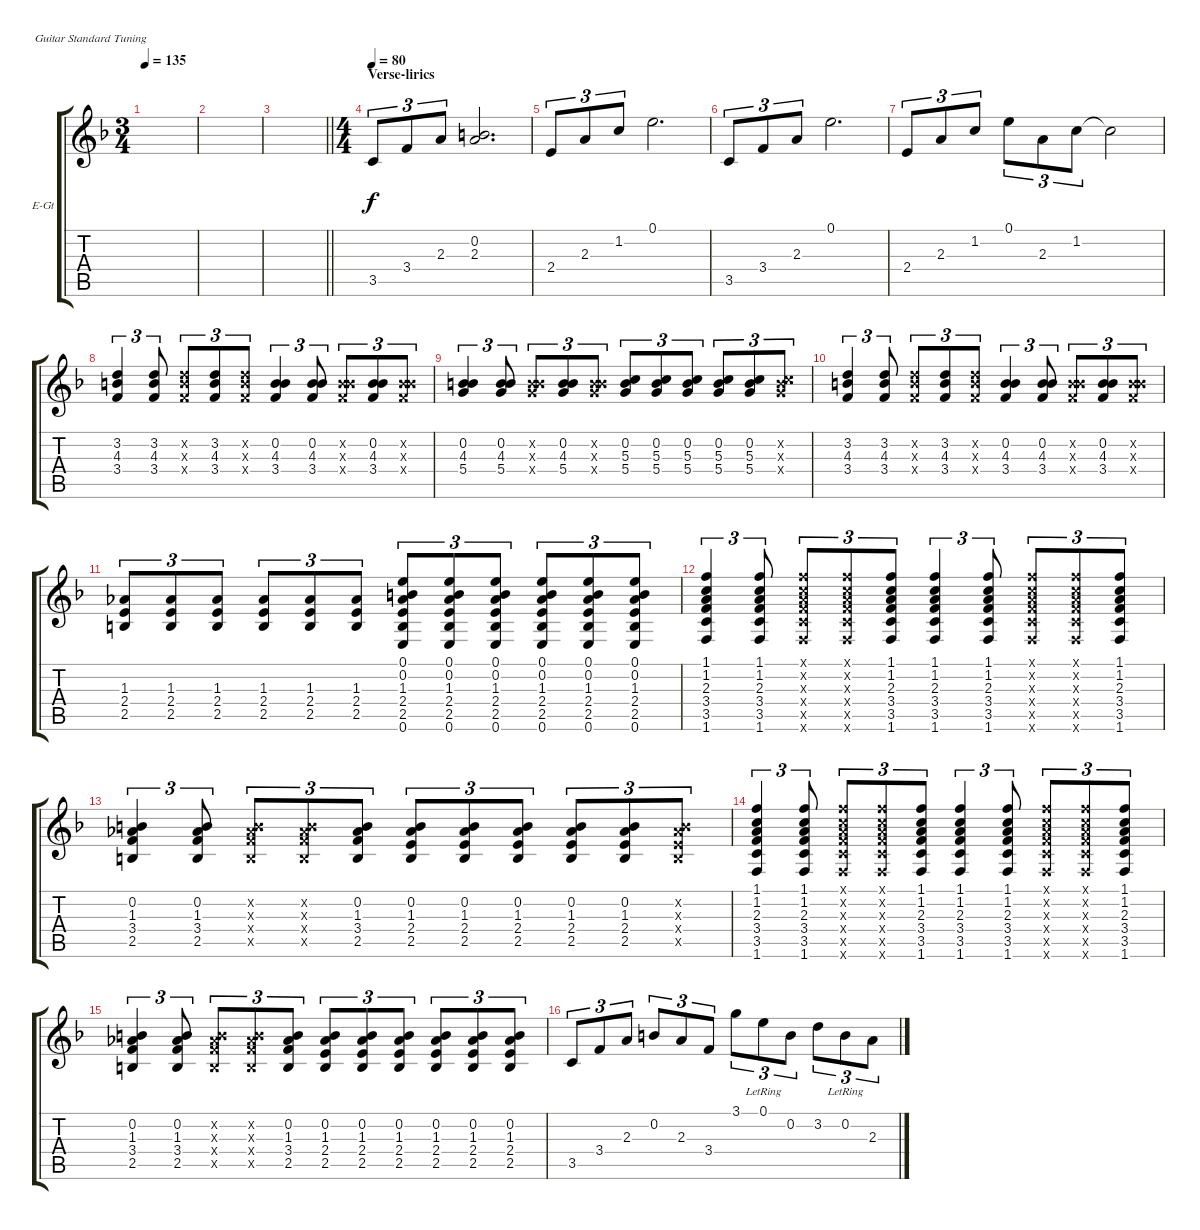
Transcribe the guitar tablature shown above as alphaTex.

\bracketExtendMode groupsimilarinstruments
\firstSystemTrackNameOrientation horizontal
\otherSystemsTrackNameOrientation horizontal
\track ("guitar clean 1 (Anton Melichov)" "E-Gt") {instrument electricguitarclean}
\staff {score tabs}
\tuning (E4 B3 G3 D3 A2 E2)
\ts (3 4)
\tempo 135
\clef g2
\scale
0.333333
\ks dminor
|
\scale
0.333333 |
\scale
0.333333
\barLineRight lightlight
|
\ts (4 4)
\beaming (8 2 2 2 2)
\section ("" "Verse-lirics")
\tempo 80
\scale
0.487395 3.5.8{tu (3 2)} 3.4.8{tu (3 2)} 2.3.8{tu (3 2)} (0.2 2.3).2{d} |
\scale
0.256303 2.4.8{tu (3 2)} 2.3.8{tu (3 2)} 1.2.8{tu (3 2)} 0.1.2{d} |
\scale
0.256303 3.5.8{tu (3 2)} 3.4.8{tu (3 2)} 2.3.8{tu (3 2)} 0.1.2{d} |
\scale
0.333333 2.4.8{tu (3 2)} 2.3.8{tu (3 2)} 1.2.8{tu (3 2)} 0.1.8{tu (3 2)} 2.3.8{tu (3 2)} 1.2.8{tu (3 2)} 1.2{t}.2 |
\scale
0.333333 (3.2 4.3 3.4).4{tu (3 2)} (3.2 4.3 3.4).8{tu (3 2)} (3.4{x} 4.3{x} 3.2{x}).8{tu (3 2)} (3.2 4.3 3.4).8{tu (3 2)} (3.4{x} 4.3{x} 3.2{x}).8{tu (3 2)} (0.2 4.3 3.4).4{tu (3 2)} (0.2 4.3 3.4).8{tu (3 2)} (3.4{x} 4.3{x} 0.2{x}).8{tu (3 2)} (0.2 4.3 3.4).8{tu (3 2)} (3.4{x} 4.3{x} 0.2{x}).8{tu (3 2)} |
\scale
0.333333 (0.2 4.3 5.4).4{tu (3 2)} (0.2 4.3 5.4).8{tu (3 2)} (5.4{x} 4.3{x} 0.2{x}).8{tu (3 2)} (0.2 4.3 5.4).8{tu (3 2)} (5.4{x} 4.3{x} 0.2{x}).8{tu (3 2)} (0.2 5.3 5.4).8{tu (3 2)} (0.2 5.3 5.4).8{tu (3 2)} (0.2 5.3 5.4).8{tu (3 2)} (0.2 5.3 5.4).8{tu (3 2)} (0.2 5.3 5.4).8{tu (3 2)} (0.2{x} 5.3{x} 5.4{x}).8{tu (3 2)} |
\scale
0.333333 (3.2 4.3 3.4).4{tu (3 2)} (3.2 4.3 3.4).8{tu (3 2)} (3.4{x} 4.3{x} 3.2{x}).8{tu (3 2)} (3.2 4.3 3.4).8{tu (3 2)} (3.4{x} 4.3{x} 3.2{x}).8{tu (3 2)} (0.2 4.3 3.4).4{tu (3 2)} (0.2 4.3 3.4).8{tu (3 2)} (3.4{x} 4.3{x} 0.2{x}).8{tu (3 2)} (0.2 4.3 3.4).8{tu (3 2)} (3.4{x} 4.3{x} 0.2{x}).8{tu (3 2)} |
\scale
0.333333 (1.3 2.4 2.5).8{tu (3 2)} (1.3 2.4 2.5).8{tu (3 2)} (1.3 2.4 2.5).8{tu (3 2)} (1.3 2.4 2.5).8{tu (3 2)} (1.3 2.4 2.5).8{tu (3 2)} (1.3 2.4 2.5).8{tu (3 2)} (0.2 1.3 2.4 2.5 0.1 0.6).8{tu (3 2)} (0.2 1.3 2.4 2.5 0.1 0.6).8{tu (3 2)} (0.2 1.3 2.4 2.5 0.1 0.6).8{tu (3 2)} (0.2 1.3 2.4 2.5 0.1 0.6).8{tu (3 2)} (0.2 1.3 2.4 2.5 0.1 0.6).8{tu (3 2)} (0.2 1.3 2.4 2.5 0.1 0.6).8{tu (3 2)} |
\scale
0.333333 (3.4 3.5 1.6 2.3 1.2 1.1).4{tu (3 2)} (3.4 3.5 1.6 2.3 1.1 1.2).8{tu (3 2)} (3.4{x} 3.5{x} 1.6{x} 2.3{x} 1.1{x} 1.2{x}).8{tu (3 2)} (3.4{x} 3.5{x} 1.6{x} 2.3{x} 1.1{x} 1.2{x}).8{tu (3 2)} (3.4 3.5 1.6 2.3 1.1 1.2).8{tu (3 2)} (3.4 3.5 1.6 2.3 1.2 1.1).4{tu (3 2)} (2.3 3.4 3.5 1.6 1.2 1.1).8{tu (3 2)} (2.3{x} 3.4{x} 3.5{x} 1.6{x} 1.2{x} 1.1{x}).8{tu (3 2)} (2.3{x} 3.4{x} 3.5{x} 1.6{x} 1.1{x} 1.2{x}).8{tu (3 2)} (2.3 3.4 3.5 1.6 1.1 1.2).8{tu (3 2)} |
\scale
0.333333 (1.3 3.4 2.5 0.2).4{tu (3 2)} (1.3 3.4 2.5 0.2).8{tu (3 2)} (1.3{x} 3.4{x} 2.5{x} 0.2{x}).8{tu (3 2)} (1.3{x} 3.4{x} 2.5{x} 0.2{x}).8{tu (3 2)} (1.3 3.4 2.5 0.2).8{tu (3 2)} (1.3 2.4 2.5 0.2).8{tu (3 2)} (1.3 2.4 2.5 0.2).8{tu (3 2)} (1.3 2.4 2.5 0.2).8{tu (3 2)} (1.3 2.4 2.5 0.2).8{tu (3 2)} (1.3 2.4 2.5 0.2).8{tu (3 2)} (1.3{x} 2.4{x} 2.5{x} 0.2{x}).8{tu (3 2)} |
\scale
0.333333 (3.4 3.5 1.6 2.3 1.2 1.1).4{tu (3 2)} (3.4 3.5 1.6 2.3 1.1 1.2).8{tu (3 2)} (3.4{x} 3.5{x} 1.6{x} 2.3{x} 1.1{x} 1.2{x}).8{tu (3 2)} (3.4{x} 3.5{x} 1.6{x} 2.3{x} 1.1{x} 1.2{x}).8{tu (3 2)} (3.4 3.5 1.6 2.3 1.1 1.2).8{tu (3 2)} (3.4 3.5 1.6 2.3 1.2 1.1).4{tu (3 2)} (2.3 3.4 3.5 1.6 1.2 1.1).8{tu (3 2)} (2.3{x} 3.4{x} 3.5{x} 1.6{x} 1.2{x} 1.1{x}).8{tu (3 2)} (2.3{x} 3.4{x} 3.5{x} 1.6{x} 1.1{x} 1.2{x}).8{tu (3 2)} (2.3 3.4 3.5 1.6 1.1 1.2).8{tu (3 2)} |
\scale
0.333333 (1.3 3.4 2.5 0.2).4{tu (3 2)} (1.3 3.4 2.5 0.2).8{tu (3 2)} (1.3{x} 3.4{x} 2.5{x} 0.2{x}).8{tu (3 2)} (1.3{x} 3.4{x} 2.5{x} 0.2{x}).8{tu (3 2)} (1.3 3.4 2.5 0.2).8{tu (3 2)} (1.3 2.4 2.5 0.2).8{tu (3 2)} (1.3 2.4 2.5 0.2).8{tu (3 2)} (1.3 2.4 2.5 0.2).8{tu (3 2)} (1.3 2.4 2.5 0.2).8{tu (3 2)} (1.3 2.4 2.5 0.2).8{tu (3 2)} (1.3 2.4 2.5 0.2).8{tu (3 2)} |
\scale
0.333333 3.5.8{tu (3 2)} 3.4.8{tu (3 2)} 2.3.8{tu (3 2)} 0.2.8{tu (3 2)} 2.3.8{tu (3 2)} 3.4.8{tu (3 2)} 3.1.8{tu (3 2)} 0.1{lr}.8{tu (3 2)} 0.2.8{tu (3 2)} 3.2.8{tu (3 2)} 0.2{lr}.8{tu (3 2)} 2.3.8{tu (3 2)}
